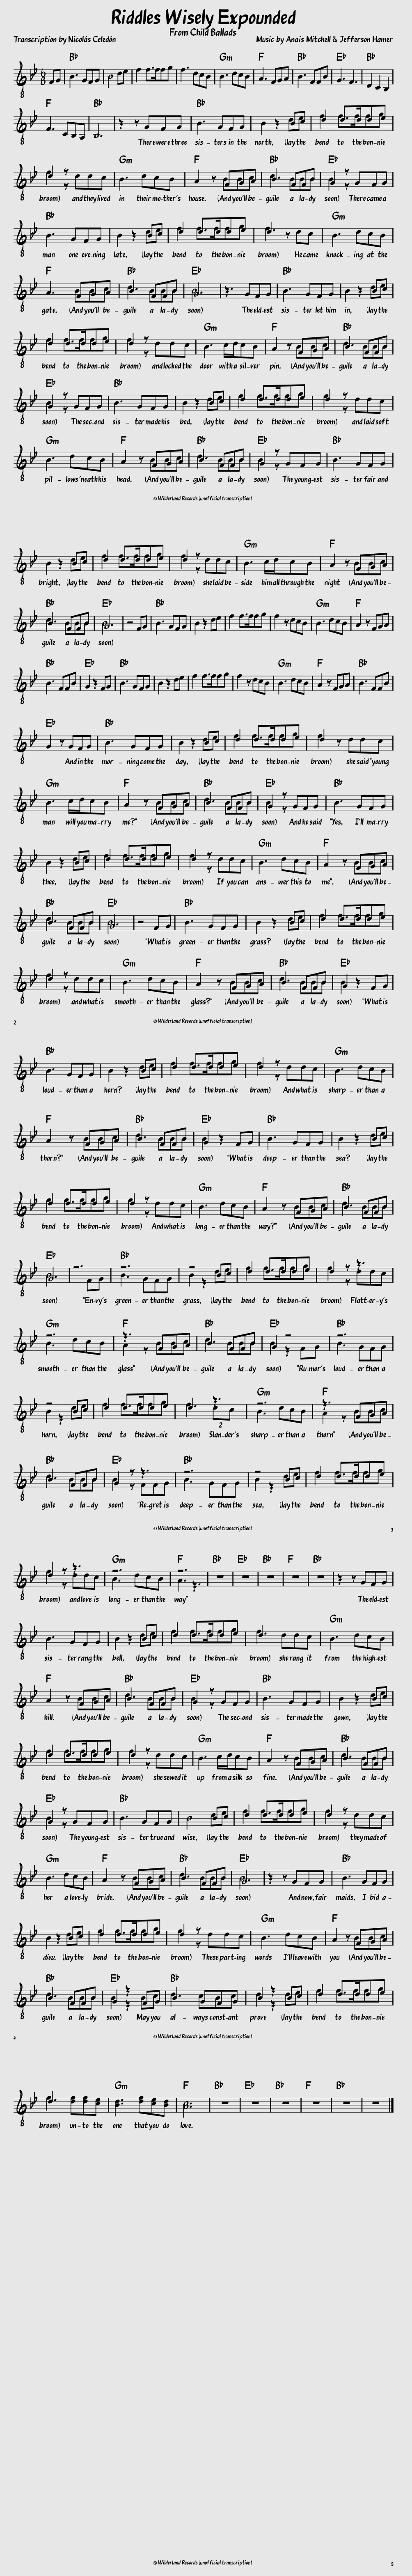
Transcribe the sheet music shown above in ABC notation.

X:1
%%score ( 1 2 )
L:1/8
M:6/8
I:linebreak $
K:Bb
V:1 treble-8
V:2 treble-8
V:1
 FG | B3 GFG | B4 de | f2 f>ffg | f3 dcB | %5
 B3 dcB | A3 FGA | B3 FFB | G3 F3 | D2 C2 B,2 |$ %10
 F3 CB,A, | B,6 | z2 z GFG | B3 GFG | B2 z2 Bc | %15
 d2 d>dde |$ d2 z ddc | B3 dcB | A2 z FGA | B3 FFB | %20
 G2 z GFG |$ B3 GFG | B2 z2 Bc | d2 d>dde | d3 z dc | %25
 B3 dcB |$ A3 FGA | B3 FFB | G6 | z3 GFG | %30
 B3 GFG | B2 z2 Bc |$ d2 d>dde | d2 z ddc | B3 c/d/cB | %35
 A2 z FGA | B3 FFB |$ G2 z GFG | B3 GFG | B2 z2 Bc | %40
 d2 d>dde | d2 z ddc |$ B3 dcB | A2 z FGA | B3 FFB | %45
 G2 z GFG | B3 GFG |$ B2 z2 Bc | d2 d>dde | d2 z ddc | %50
 B3 c/d/cB | A2 z FGA |$ B3 FFB | G6 | z4 FG | %55
 B3 GFG | B2 z2 de | f2 f>ffg | f2 z dcB | B3 dcB | %60
 A2 z FGA |$ B3 FFB | G2 z2 FG | B3 GFG | B2 z2 de | %65
 f2 f>ffg | f2 z dcB | B3 dcB | A2 z FGA | B3 FFB |$ %70
 G2 z GFG | B3 GFG | B2 z2 Bc | d2 d>dde | d2 z ddc |$ %75
 B3 c/d/cB | A2 z FGA | B3 FFB | G2 z GFG | B3 GFG |$ %80
 B2 z2 Bc | d2 d>dde | d2 z ddc | B3 dcB | A2 z FGA |$ %85
 B3 FFB | G6 | z4 FG | B3 GFG | B2 z2 Bc | %90
 d2 d>dde |$ d2 z ddc | B3 dcB | A2 z FGA | B3 FFB | %95
 G2 z2 FG |$ B3 GFG | B2 z2 Bc | d2 d>dde | d2 z ddc | %100
 B3 dcB |$ A2 z FGA | B3 FFB | G2 z2 FG | B3 GFG | %105
 B2 z2 Bc |$ d2 d>dde | d2 z ddc | B3 dcB | A2 z FGA | %110
 B3 FFB |$ G6 | z6 | z6 | z4 Bc | %115
 d2 d>dde | d2 z z3 |$ z6 | z3 FGA | B3 FFB | %120
 G2 z4 | z6 |$ z4 Bc | d2 d>dde | d3 z3 | %125
 z6 | z3 FGA |$ B3 FFB | G2 z z3 | z6 | %130
 z4 Bc | d2 d>dde |$ d2 z z3 | z6 | z6 | %135
 z6 | z6 | z6 | z6 | z6 | %140
 z2 z GFG |$ B3 GFG | B2 z2 Bc | d2 d>dde | d3 ddc | %145
 B3 dcB |$ A2 z FGA | B3 FFB | G2 z GFG | B3 GFG | %150
 B2 z2 Bc |$ d2 d>dde | d2 z ddc | B3 c/d/cB | A2 z FGA | %155
 B3 FFB |$ G2 z GFG | B3 GFG | B4 Bc | d2 d>dde | %160
 d2 z ddc |$ B3 dcB | A2 z FGA | B3 FFB | G6 | %165
 z2 z GFG | B3 GFG |$ B2 z2 Bc | d2 d>dde | d2 z ddc | %170
 B3 dcB | A2 z FGA |$ B3 FFB | G2 z2 FG | B3 GFG | %175
 B2 z2 Bc | d2 d>dde |$ d3 [df][df][ce] | [Bd]3 [df][ce][Bd] | [Ac]6 | %180
 z6 | z6 | z6 | z6 | z6 | %185
 z6 |] %186
V:2
 x2 | x6 | x6 | x6 | x6 | %5
 x6 | x6 | x6 | x6 | x6 |$ %10
 x6 | x6 | x6 | x6 | x4 de | %15
 f2 f>ffg |$ f2 z x3 | x6 | x3 BBc | d3 BBB | %20
 B2 z x3 |$ x6 | x4 de | f2 f>ffg | f3 x3 | %25
 x6 |$ x3 BBc | d3 BBB | B6 | x6 | %30
 x6 | x4 de |$ f2 f>ffg | f2 z x3 | x6 | %35
 x3 BBc | d3 BBB |$ B2 z x3 | x6 | x4 de | %40
 f2 f>ffg | f2 z x3 |$ x6 | x3 BBc | d3 BBB | %45
 B2 z x3 | x6 |$ x4 de | f2 f>ffg | f2 z x3 | %50
 x6 | x3 BBc |$ d3 BBB | B6 | x6 | %55
 x6 | x6 | x6 | x6 | x6 | %60
 x6 |$ x6 | x6 | x6 | x6 | %65
 x6 | x6 | x6 | x6 | x6 |$ %70
 x6 | x6 | x4 de | f2 f>ffg | f2 x4 |$ %75
 x6 | x3 BBc | d3 BBB | B2 z x3 | x6 |$ %80
 x4 de | f2 f>ffg | f2 z x3 | x6 | x3 BBc |$ %85
 d3 BBB | B6 | x6 | x6 | x4 de | %90
 f2 f>ffg |$ f2 z x3 | x6 | x3 BBc | d3 BBB | %95
 B2 x4 |$ x6 | x4 de | f2 f>ffg | f2 z x3 | %100
 x6 |$ x3 BBc | d3 BBB | B2 x4 | x6 | %105
 x4 de |$ f2 f>ffg | f2 z x3 | x6 | x3 BBc | %110
 d3 BBB |$ B6 | x4 FG | B3 GFG | B2 z2 de | %115
 f2 f>ffg | f2 z ddc |$ B3 dcB | A2 z BBc | d3 BBB | %120
 B2 z2 FG | B3 GFG |$ B2 z2 de | f2 f>ffg | f3 (2:3:2dc | %125
 B3 dcB | A2 z BBc |$ d3 BBB | B2 z FFG | B3 GFG | %130
 B2 z2 de | f2 f>ffg |$ f2 z ddc | B3 dcB | A3 z3 | %135
 x6 | x6 | x6 | x6 | x6 | %140
 x6 |$ x6 | x4 de | f2 f>ffg | f3 x3 | %145
 x6 |$ x3 BBc | d3 BBB | B2 z x3 | x6 | %150
 x4 de |$ f2 f>ffg | f2 z x3 | x6 | x3 BBc | %155
 d3 BBB |$ B2 z x3 | x6 | x4 de | f2 f>ffg | %160
 f2 z x3 |$ x6 | x3 BBc | d3 BBB | B6 | %165
 x6 | x6 |$ x4 de | f2 f>ffg | f2 z x3 | %170
 x6 | x3 BBc |$ d3 BBB | B2 z2 Bc | d3 cBc | %175
 d2 z2 de | f2 f>ffg |$ f3 x3 | x6 | x6 | %180
 x6 | x6 | x6 | x6 | x6 | %185
 x6 |] %186
